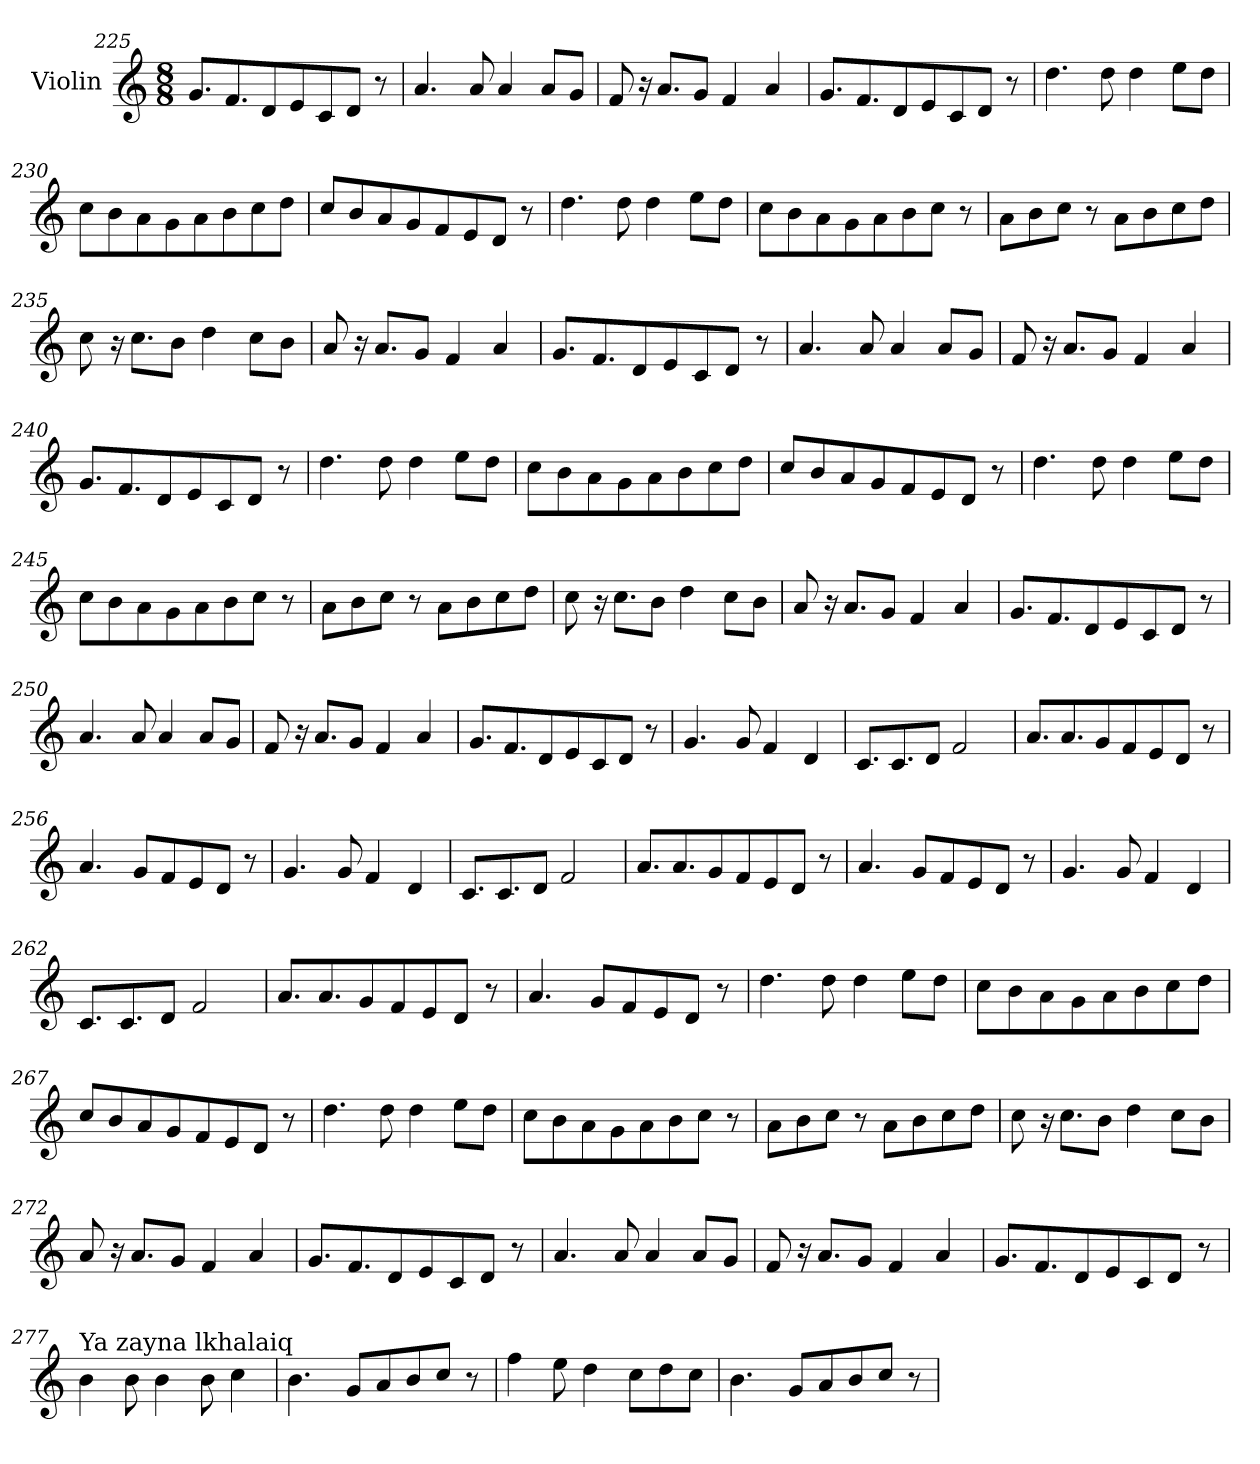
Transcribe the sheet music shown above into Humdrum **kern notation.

**kern
*part1
*staff1
*I"Violin
*clefG2
*k[]
*C:
*M8/8
=225
8.g/L
8.f/
8d/
8e/
8c/
8d/J
8r
!!LO:PB:g=z
=226
4.a/
8a/
4a/
8a/L
8g/J
!!LO:PB:g=z
=227
8f/
16r
8.a/L
8g/J
4f/
4a/
=228
8.g/L
8.f/
8d/
8e/
8c/
8d/J
8r
=229
4.dd\
8dd\
4dd\
8ee\L
8dd\J
=230
8cc\L
8b\
8a\
8g\
8a\
8b\
8cc\
8dd\J
!!LO:PB:g=z
=231
8cc/L
8b/
8a/
8g/
8f/
8e/
8d/J
8r
=232
4.dd\
8dd\
4dd\
8ee\L
8dd\J
=233
8cc\L
8b\
8a\
8g\
8a\
8b\
8cc\J
8r
=234
8a\L
8b\
8cc\J
8r
8a\L
8b\
8cc\
8dd\J
!!LO:LB:g=z
=235
8cc\
16r
8.cc\L
8b\J
4dd\
8cc\L
8b\J
=236
8a/
16r
8.a/L
8g/J
4f/
4a/
=237
8.g/L
8.f/
8d/
8e/
8c/
8d/J
8r
!!LO:PB:g=z
=238
4.a/
8a/
4a/
8a/L
8g/J
!!LO:PB:g=z
=239
8f/
16r
8.a/L
8g/J
4f/
4a/
=240
8.g/L
8.f/
8d/
8e/
8c/
8d/J
8r
=241
4.dd\
8dd\
4dd\
8ee\L
8dd\J
=242
8cc\L
8b\
8a\
8g\
8a\
8b\
8cc\
8dd\J
!!LO:LB:g=z
=243
8cc/L
8b/
8a/
8g/
8f/
8e/
8d/J
8r
=244
4.dd\
8dd\
4dd\
8ee\L
8dd\J
=245
8cc\L
8b\
8a\
8g\
8a\
8b\
8cc\J
8r
=246
8a\L
8b\
8cc\J
8r
8a\L
8b\
8cc\
8dd\J
!!LO:LB:g=z
=247
8cc\
16r
8.cc\L
8b\J
4dd\
8cc\L
8b\J
=248
8a/
16r
8.a/L
8g/J
4f/
4a/
=249
8.g/L
8.f/
8d/
8e/
8c/
8d/J
8r
!!LO:PB:g=z
=250
4.a/
8a/
4a/
8a/L
8g/J
!!LO:PB:g=z
=251
8f/
16r
8.a/L
8g/J
4f/
4a/
=252
8.g/L
8.f/
8d/
8e/
8c/
8d/J
8r
=253
4.g/
8g/
4f/
4d/
=254
8.c/L
8.c/
8d/J
2f/
!!LO:PB:g=z
=255
8.a/L
8.a/
8g/
8f/
8e/
8d/J
8r
!!LO:PB:g=z
=256
4.a/
8g/L
8f/
8e/
8d/J
8r
=257
4.g/
8g/
4f/
4d/
=258
8.c/L
8.c/
8d/J
2f/
=259
8.a/L
8.a/
8g/
8f/
8e/
8d/J
8r
!!LO:PB:g=z
=260
4.a/
8g/L
8f/
8e/
8d/J
8r
!!LO:PB:g=z
=261
4.g/
8g/
4f/
4d/
=262
8.c/L
8.c/
8d/J
2f/
=263
8.a/L
8.a/
8g/
8f/
8e/
8d/J
8r
=264
4.a/
8g/L
8f/
8e/
8d/J
8r
!!LO:PB:g=z
=265
4.dd\
8dd\
4dd\
8ee\L
8dd\J
=266
8cc\L
8b\
8a\
8g\
8a\
8b\
8cc\
8dd\J
=267
8cc/L
8b/
8a/
8g/
8f/
8e/
8d/J
8r
=268
4.dd\
8dd\
4dd\
8ee\L
8dd\J
!!LO:PB:g=z
=269
8cc\L
8b\
8a\
8g\
8a\
8b\
8cc\J
8r
!!LO:PB:g=z
=270
8a\L
8b\
8cc\J
8r
8a\L
8b\
8cc\
8dd\J
=271
8cc\
16r
8.cc\L
8b\J
4dd\
8cc\L
8b\J
=272
8a/
16r
8.a/L
8g/J
4f/
4a/
!!LO:PB:g=z
=273
8.g/L
8.f/
8d/
8e/
8c/
8d/J
8r
!!LO:PB:g=z
=274
4.a/
8a/
4a/
8a/L
8g/J
=275
8f/
16r
8.a/L
8g/J
4f/
4a/
=276
8.g/L
8.f/
8d/
8e/
8c/
8d/J
8r
=277
!LO:TX:a:t=Ya zayna lkhalaiq
4b\
8b\
4b\
8b\
4cc\
!!LO:PB:g=z
=278
4.b\
8g/L
8a/
8b/
8cc/J
8r
!!LO:PB:g=z
=279
4ff\
8ee\
4dd\
8cc\L
8dd\
8cc\J
=280
4.b\
8g/L
8a/
8b/
8cc/J
8r
=
*-
